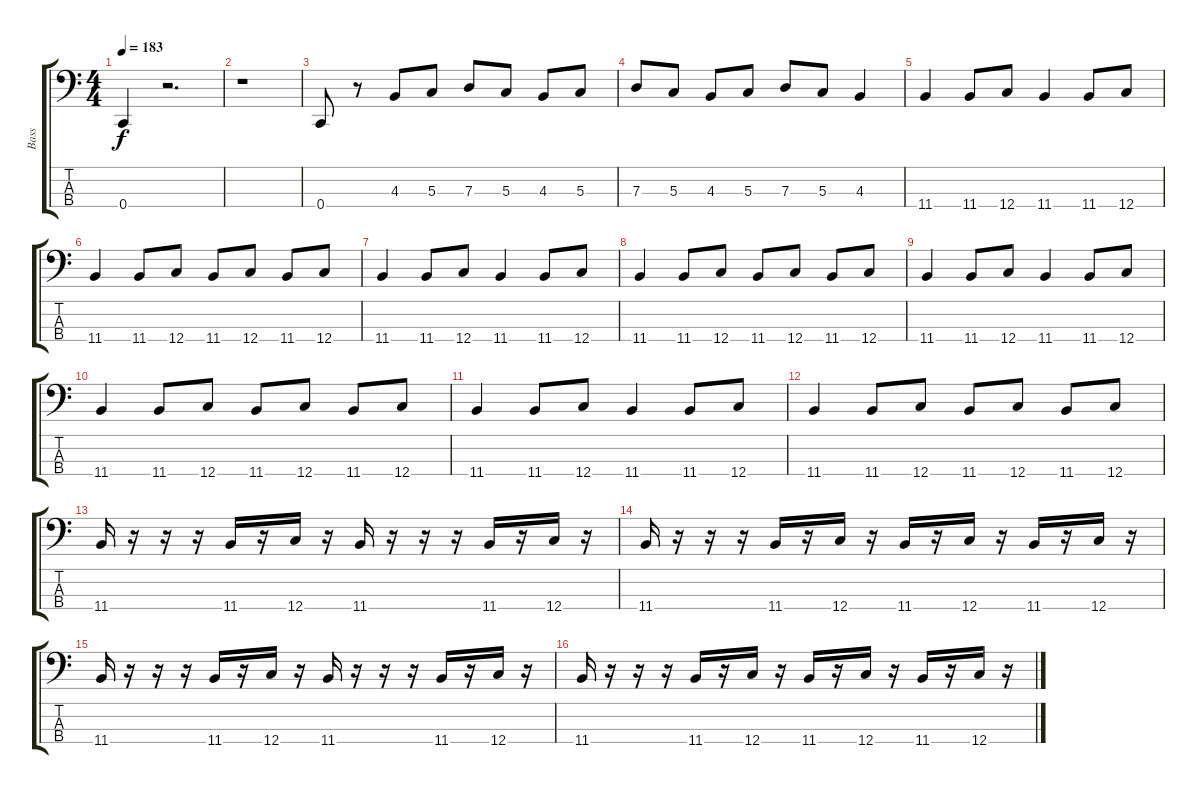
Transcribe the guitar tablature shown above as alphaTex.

\track ("Bass" "Bass") {instrument electricbasspick}
\staff {score tabs}
\tuning (F2 C2 G1 C1) {hide}
\ts (4 4)
\tempo 183
\clef f4
\ks c
0.4.4{dy f} r.2{d} |
r.1 |
0.4.8 r.8 4.3.8 5.3.8 7.3.8 5.3.8 4.3.8 5.3.8 |
7.3.8 5.3.8 4.3.8 5.3.8 7.3.8 5.3.8 4.3.4 |
11.4.4 11.4.8 12.4.8 11.4.4 11.4.8 12.4.8 |
11.4.4 11.4.8 12.4.8 11.4.8 12.4.8 11.4.8 12.4.8 |
11.4.4 11.4.8 12.4.8 11.4.4 11.4.8 12.4.8 |
11.4.4 11.4.8 12.4.8 11.4.8 12.4.8 11.4.8 12.4.8 |
11.4.4 11.4.8 12.4.8 11.4.4 11.4.8 12.4.8 |
11.4.4 11.4.8 12.4.8 11.4.8 12.4.8 11.4.8 12.4.8 |
11.4.4 11.4.8 12.4.8 11.4.4 11.4.8 12.4.8 |
11.4.4 11.4.8 12.4.8 11.4.8 12.4.8 11.4.8 12.4.8 |
11.4.16 r.16 r.16 r.16 11.4.16 r.16 12.4.16 r.16 11.4.16 r.16 r.16 r.16 11.4.16 r.16 12.4.16 r.16 |
11.4.16 r.16 r.16 r.16 11.4.16 r.16 12.4.16 r.16 11.4.16 r.16 12.4.16 r.16 11.4.16 r.16 12.4.16 r.16 |
11.4.16 r.16 r.16 r.16 11.4.16 r.16 12.4.16 r.16 11.4.16 r.16 r.16 r.16 11.4.16 r.16 12.4.16 r.16 |
11.4.16 r.16 r.16 r.16 11.4.16 r.16 12.4.16 r.16 11.4.16 r.16 12.4.16 r.16 11.4.16 r.16 12.4.16 r.16
